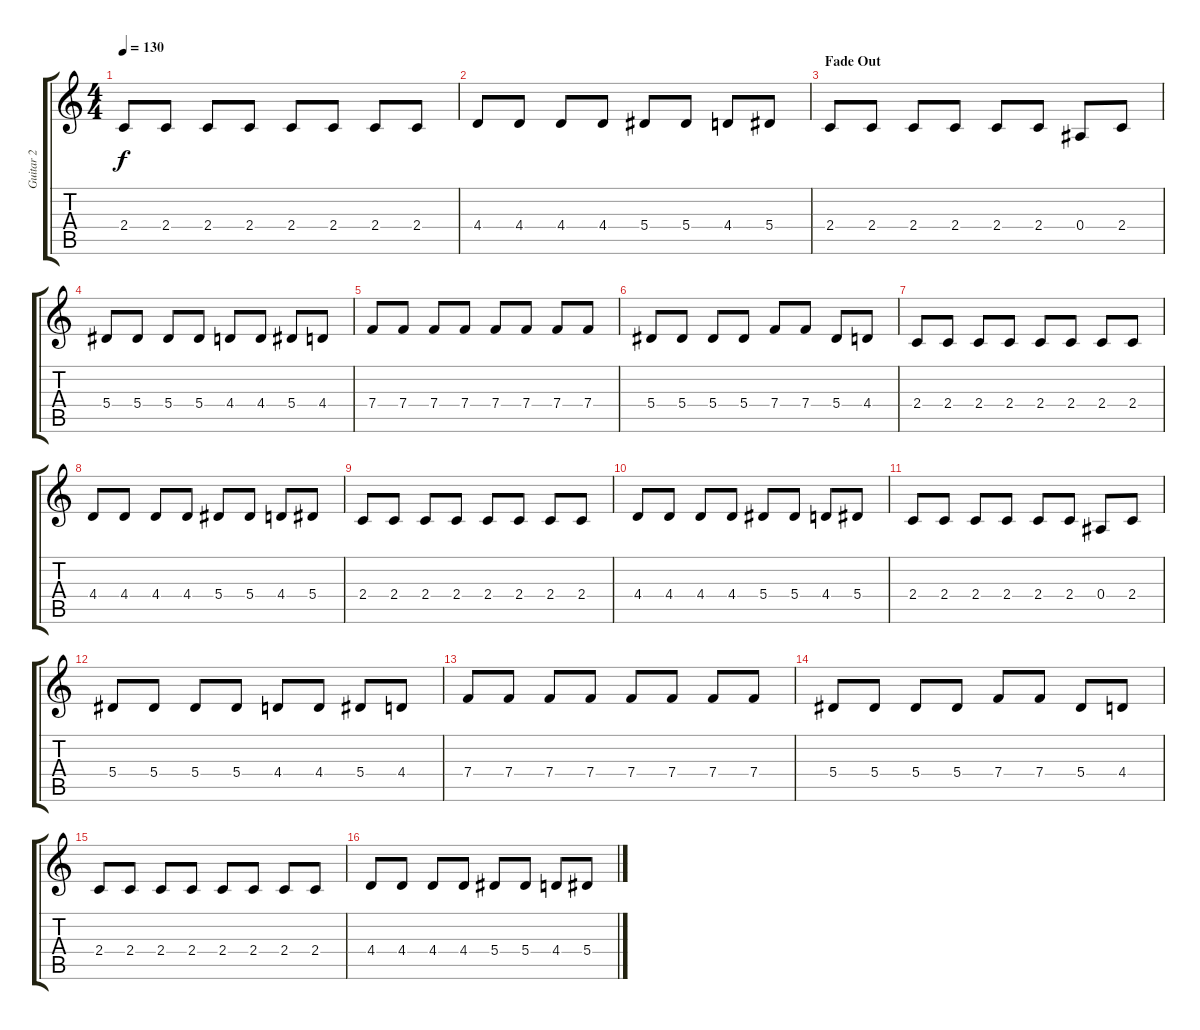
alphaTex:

\track ("Guitar 2" "Guitar 2") {instrument distortionguitar}
\staff {score tabs}
\tuning (C4 G3 Eb3 Bb2 F2 C2) {hide}
\ts (4 4)
\tempo 130
\clef g2
\ks c
2.4.8{dy f} 2.4.8 2.4.8 2.4.8 2.4.8 2.4.8 2.4.8 2.4.8 |
4.4.8 4.4.8 4.4.8 4.4.8 5.4.8 5.4.8 4.4.8 5.4.8 |
\section ("" "Fade Out")
2.4.8 2.4.8 2.4.8 2.4.8 2.4.8 2.4.8 0.4.8 2.4.8 |
5.4.8 5.4.8 5.4.8 5.4.8 4.4.8 4.4.8 5.4.8 4.4.8 |
7.4.8 7.4.8 7.4.8 7.4.8 7.4.8 7.4.8 7.4.8 7.4.8 |
5.4.8 5.4.8 5.4.8 5.4.8 7.4.8 7.4.8 5.4.8 4.4.8 |
2.4.8 2.4.8 2.4.8 2.4.8 2.4.8 2.4.8 2.4.8 2.4.8 |
4.4.8 4.4.8 4.4.8 4.4.8 5.4.8 5.4.8 4.4.8 5.4.8 |
2.4.8 2.4.8 2.4.8 2.4.8 2.4.8 2.4.8 2.4.8 2.4.8 |
4.4.8 4.4.8 4.4.8 4.4.8 5.4.8 5.4.8 4.4.8 5.4.8 |
2.4.8 2.4.8 2.4.8 2.4.8 2.4.8 2.4.8 0.4.8 2.4.8 |
5.4.8 5.4.8 5.4.8 5.4.8 4.4.8 4.4.8 5.4.8 4.4.8 |
7.4.8 7.4.8 7.4.8 7.4.8 7.4.8 7.4.8 7.4.8 7.4.8 |
5.4.8 5.4.8 5.4.8 5.4.8 7.4.8 7.4.8 5.4.8 4.4.8 |
2.4.8 2.4.8 2.4.8 2.4.8 2.4.8 2.4.8 2.4.8 2.4.8 |
4.4.8 4.4.8 4.4.8 4.4.8 5.4.8 5.4.8 4.4.8 5.4.8
